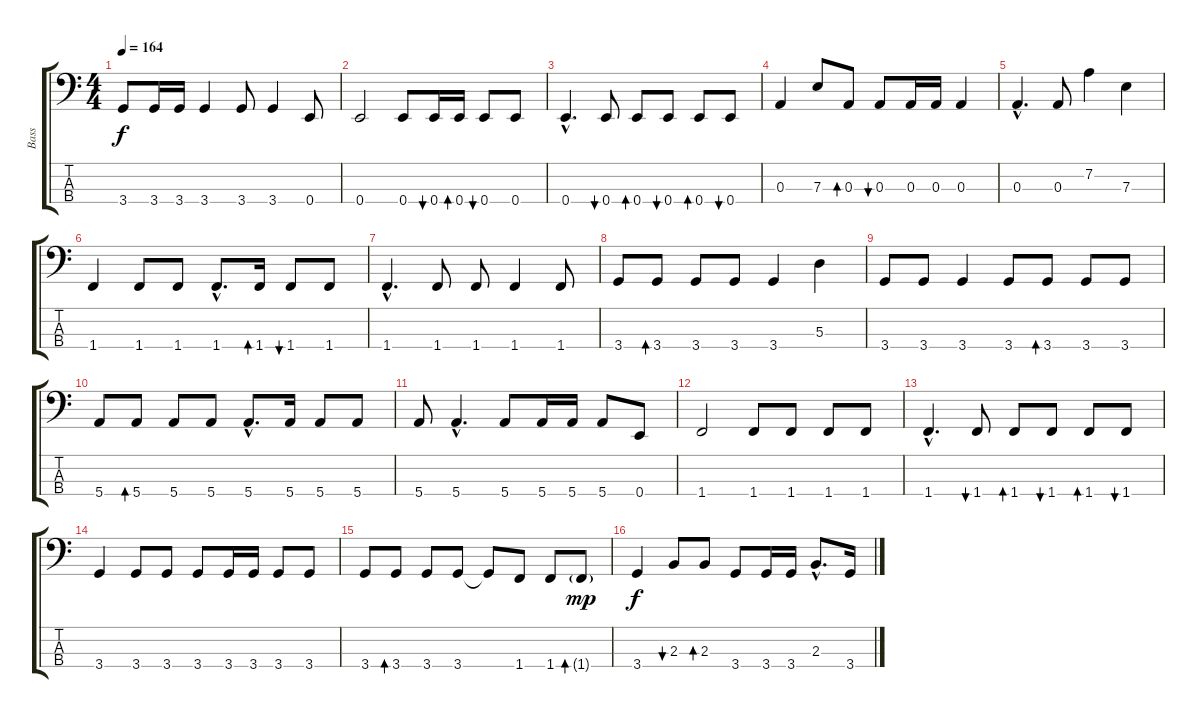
\track ("Bass" "Bass") {instrument electricbasspick}
\staff {score tabs}
\tuning (G2 D2 A1 E1) {hide}
\ts (4 4)
\tempo 164
\clef f4
\ks c
3.4.8{dy f} 3.4.16 3.4.16 3.4.4 3.4.8 3.4.4 0.4.8 |
0.4.2 0.4.8 0.4.16{bu 120} 0.4.16{bd 120} 0.4.8{bu 240} 0.4.8 |
0.4{hac}.4{d} 0.4.8{bu 240} 0.4.8{bd 240} 0.4.8{bu 240} 0.4.8{bd 240} 0.4.8{bu 240} |
0.3.4 7.3.8 0.3.8{bd 240} 0.3.8{bu 240} 0.3.16 0.3.16 0.3.4 |
0.3{hac}.4{d} 0.3.8 7.2.4 7.3.4 |
1.4.4 1.4.8 1.4.8 1.4{hac}.8{d} 1.4.16{bd 120} 1.4.8{bu 240} 1.4.8 |
1.4{hac}.4{d} 1.4.8 1.4.8 1.4.4 1.4.8 |
3.4.8 3.4.8{bd 240} 3.4.8 3.4.8 3.4.4 5.3.4 |
3.4.8 3.4.8 3.4.4 3.4.8 3.4.8{bd 240} 3.4.8 3.4.8 |
5.4.8 5.4.8{bd 240} 5.4.8 5.4.8 5.4{hac}.8{d} 5.4.16 5.4.8 5.4.8 |
5.4.8 5.4{hac}.4{d} 5.4.8 5.4.16 5.4.16 5.4.8 0.4.8 |
1.4.2 1.4.8 1.4.8 1.4.8 1.4.8 |
1.4{hac}.4{d} 1.4.8{bu 240} 1.4.8{bd 240} 1.4.8{bu 240} 1.4.8{bd 240} 1.4.8{bu 240} |
3.4.4 3.4.8 3.4.8 3.4.8 3.4.16 3.4.16 3.4.8 3.4.8 |
3.4.8 3.4.8{bd 240} 3.4.8 3.4.8 3.4{t}.8 1.4.8 1.4.8 1.4{g}.8{bd 240 dy mp} |
3.4.4{dy f} 2.3.8{bu 240} 2.3.8{bd 240} 3.4.8 3.4.16 3.4.16 2.3{hac}.8{d} 3.4.16
